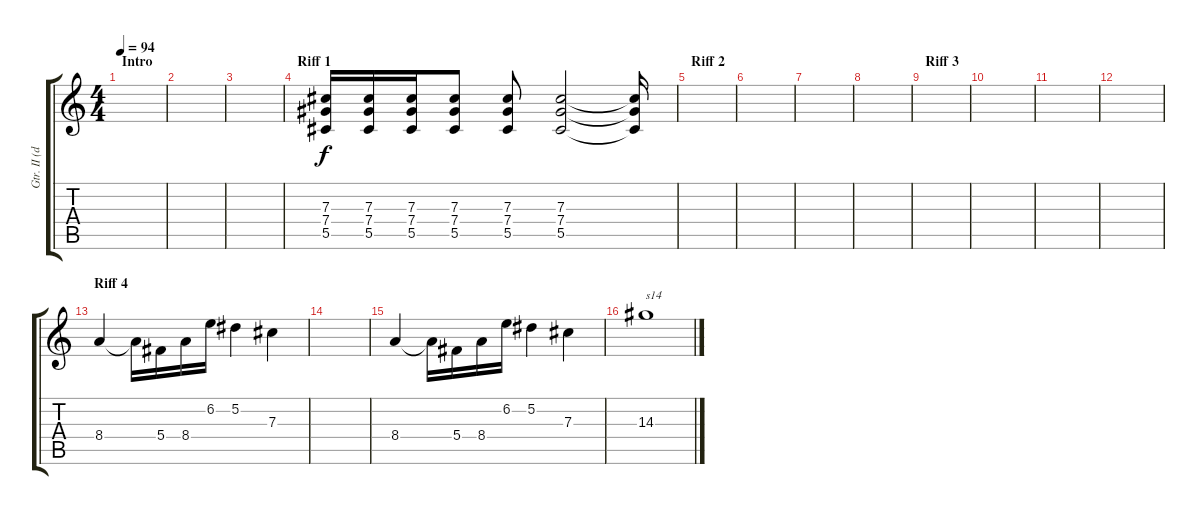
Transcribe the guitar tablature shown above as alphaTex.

\track ("Gtr. II (dist)" "Gtr. II (d") {instrument distortionguitar}
\staff {score tabs}
\tuning (Eb4 Bb3 Gb3 Db3 Ab2 Eb2) {hide}
\ts (4 4)
\section ("" "Intro")
\tempo 94
\clef g2
\ks c
|
|
|
\section ("" "Riff 1")
(7.3 7.4 5.5).16 (7.3 7.4 5.5).16 (7.3 7.4 5.5).16 (7.3 7.4 5.5).8 (7.3 7.4 5.5).8 (7.3 7.4 5.5).2 (7.3{t} 7.4{t} 5.5{t}).16 |
\section ("" "Riff 2")
|
|
|
|
\section ("" "Riff 3")
|
|
|
|
\section ("" "Riff 4")
8.4.4 8.4{t}.16 5.4.16 8.4.16 6.2.16 5.2.4 7.3.4 |
|
8.4.4 8.4{t}.16 5.4.16 8.4.16 6.2.16 5.2.4 7.3.4 |
14.3.1{txt "s14"}
